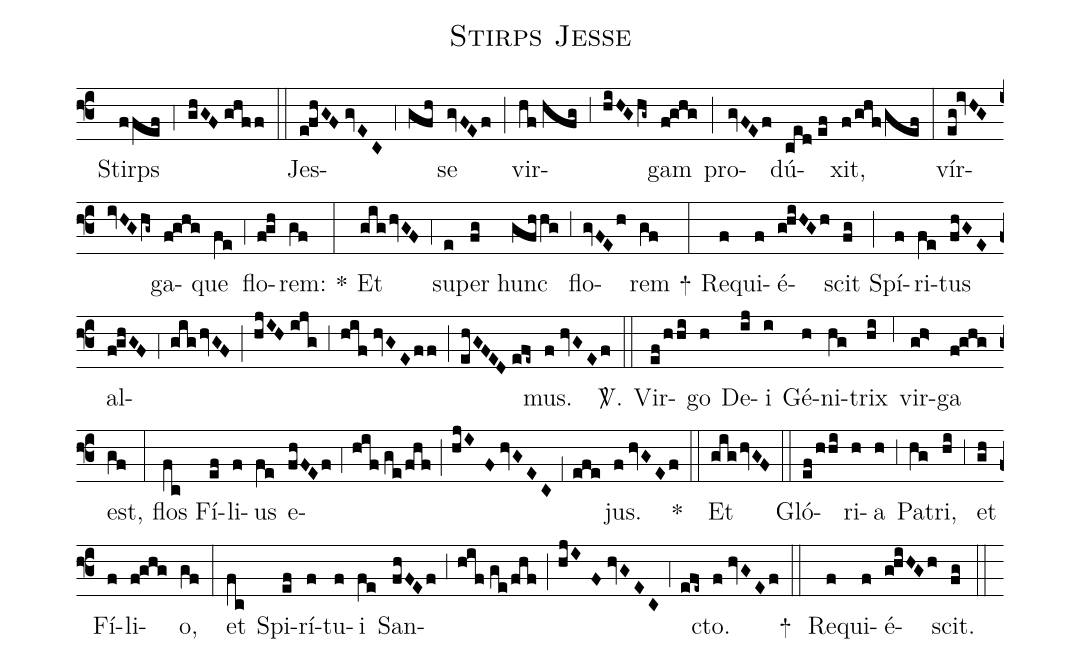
name:Stirps Jesse;
office-part:Responsorium;
mode:2;
%%
(f3) () Stirps(ffef) (;4) (ghGF//ghff) (::) Jes(e!fhGF//gvEC;4gfh)se(gvFEf) (;) vir(hf//hfg;3hiHGhg~)gam(f!ghg) (;) pro(gvFEf)dú(ced//ef)xit,(f/ghf/gef) (:) vír(eg!ivHG//ivHG/hg~)ga(f!ghg)que(fe) (;4) flo(f!gh)rem:(gf) *(:) Et(gig/hvGF) (;4) su(e)per(fg) hunc(gfhhg) (;3) flo(gvFE/h)rem(gf) +(:) Re(f)qui(f)é(g!hiHGh)scit(fg) (;) Spí(f)ri(fe)tus(fhGE) al(f!ghGF;4gig/hvGF;hjIH//ijg;3hif//hvGEff;ehGFED//efe~)mus.(f//hvGEf) <sp>V/</sp>.(::) Vir(ef/hhi)go(h) De(ij)i(i) Gé(h)ni(hg)trix(hi) (;6) vir(gh>)ga(f!ghg) est,(gf) (:) flos(fc) Fí(ef)li(f)us(fe) e(fhFEf;4hif//ge/fhf;hjIF//hvGEC;1efe)jus.(f//hvGEf) *(::) Et(gig/hvGF) (::) Gló(ef/hhi)ri(h)a(h) (;3) Pa(hg)tri,(hi) (;3) et(gh) Fí(f)li(f!ghg)o,(gf) (:) et(fc) Spi(ef)rí(f)tu(f)i(fe) San(fhFEf;3hif//ge/fhf;hjIF//hvGEC;4efe~)cto.(f//hvGEf) (::) +() Re(f)qui(f)é(g!hiHGh)scit.(fg) (::)
